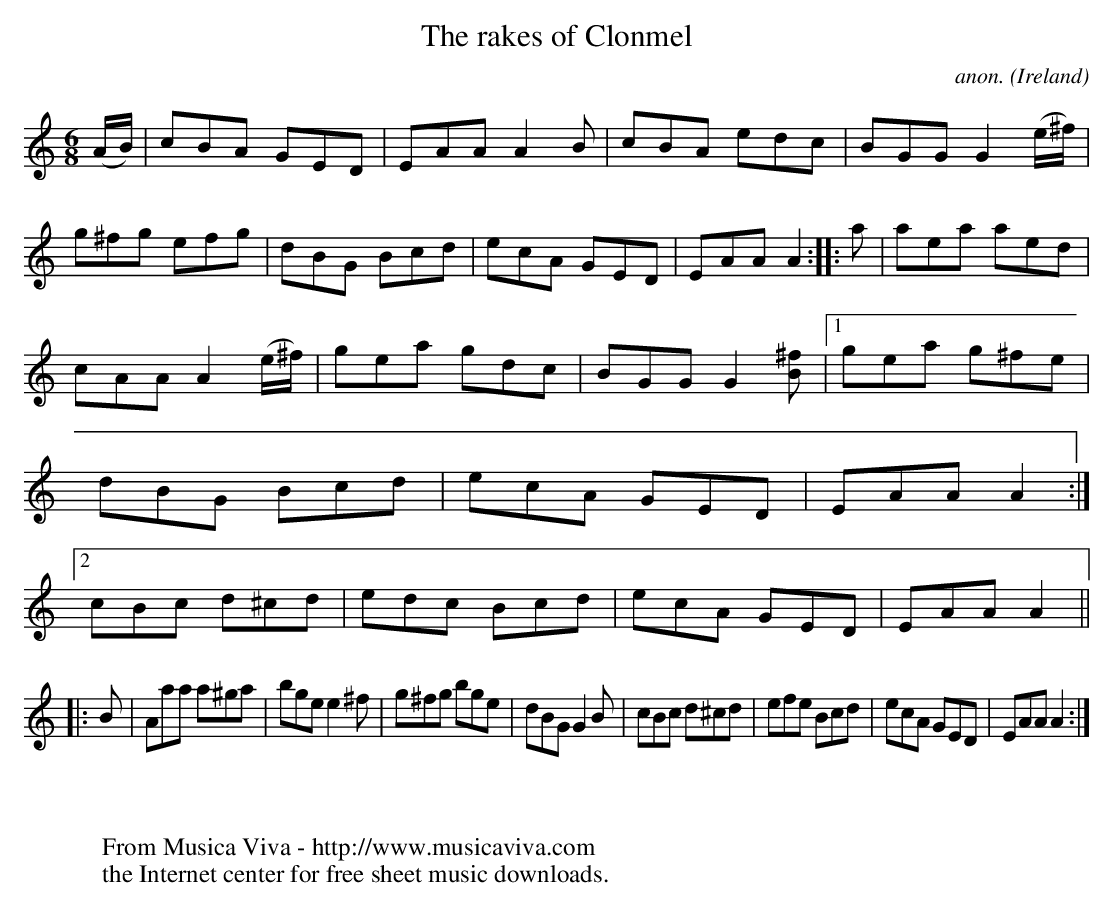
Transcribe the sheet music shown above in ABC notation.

X:1
T:The rakes of Clonmel
C:anon.
O:Ireland
M:6/8
L:1/8
K:Am
(A/B/)|cBA GED|EAA A2B|cBA edc|BGG G2(e/^f/)|g^fg efg|dBG Bcd|ecA GED|EAA A2::a|aea aed|
cAA A2 (e/^f/)|gea gdc|BGG G2 [B^f]|[1 gea g^fe|dBG Bcd|ecA GED|EAA A2:|[2 cBc d^cd|edc Bcd|ecA GED|EAA A2||
|:B|Aaa a^ga|bge e2^f|g^fg bge|dBG G2B|cBc d^cd|efe Bcd|ecA GED|EAA A2:|
W:
W:
W: From Musica Viva - http://www.musicaviva.com
W: the Internet center for free sheet music downloads.
